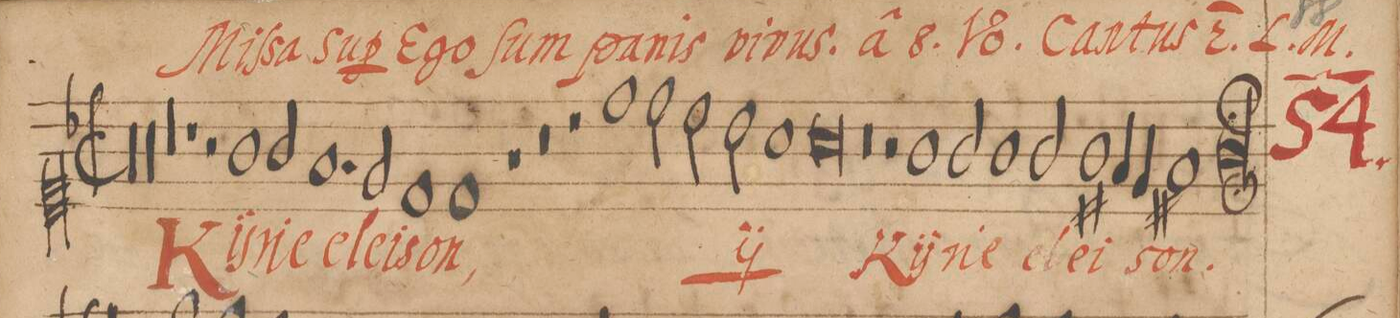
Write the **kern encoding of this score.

**kern	**text
*I"QVINTAVOX	*
*clefC1	*
*k[b-]	*
*met(C|)	*
*M2/1	*
*	*color:red
00r	.
=2-	=2-
=3-	=3-
00r	.
=4-	=4-
=5-	=5-
00r	.
=6-	=6-
=7-	=7-
1r	.
2r	.
1g\	Kÿ-
=8-	=8-
2g/	-ri-
1.f	-e
=9-	=9-
2e/	e-
1d	-lei-
=10-	=10-
1d	-son,
*	*ij
1r	.
=11-	=11-
0r	.
=12-	=12-
2r	.
1dd	Kÿ-
2dd\	-ri-
=13-	=13-
2cc\	-e
2b-\	e-
1a	-lei-
=14-	=14-
0a	-son
*	*Xij
=15-	=15-
0r	.
=16-	=16-
2r	.
1g	.
2g/	.
=17-	=17-
1g	.
2g/	.
1g#X\	.
=18-	=18-
4f#yX/	.
4e/	.
1f#	.
=19-	=19-
0g#X;;	.
*	*color:auto
=20-	=20-
*-	*-
